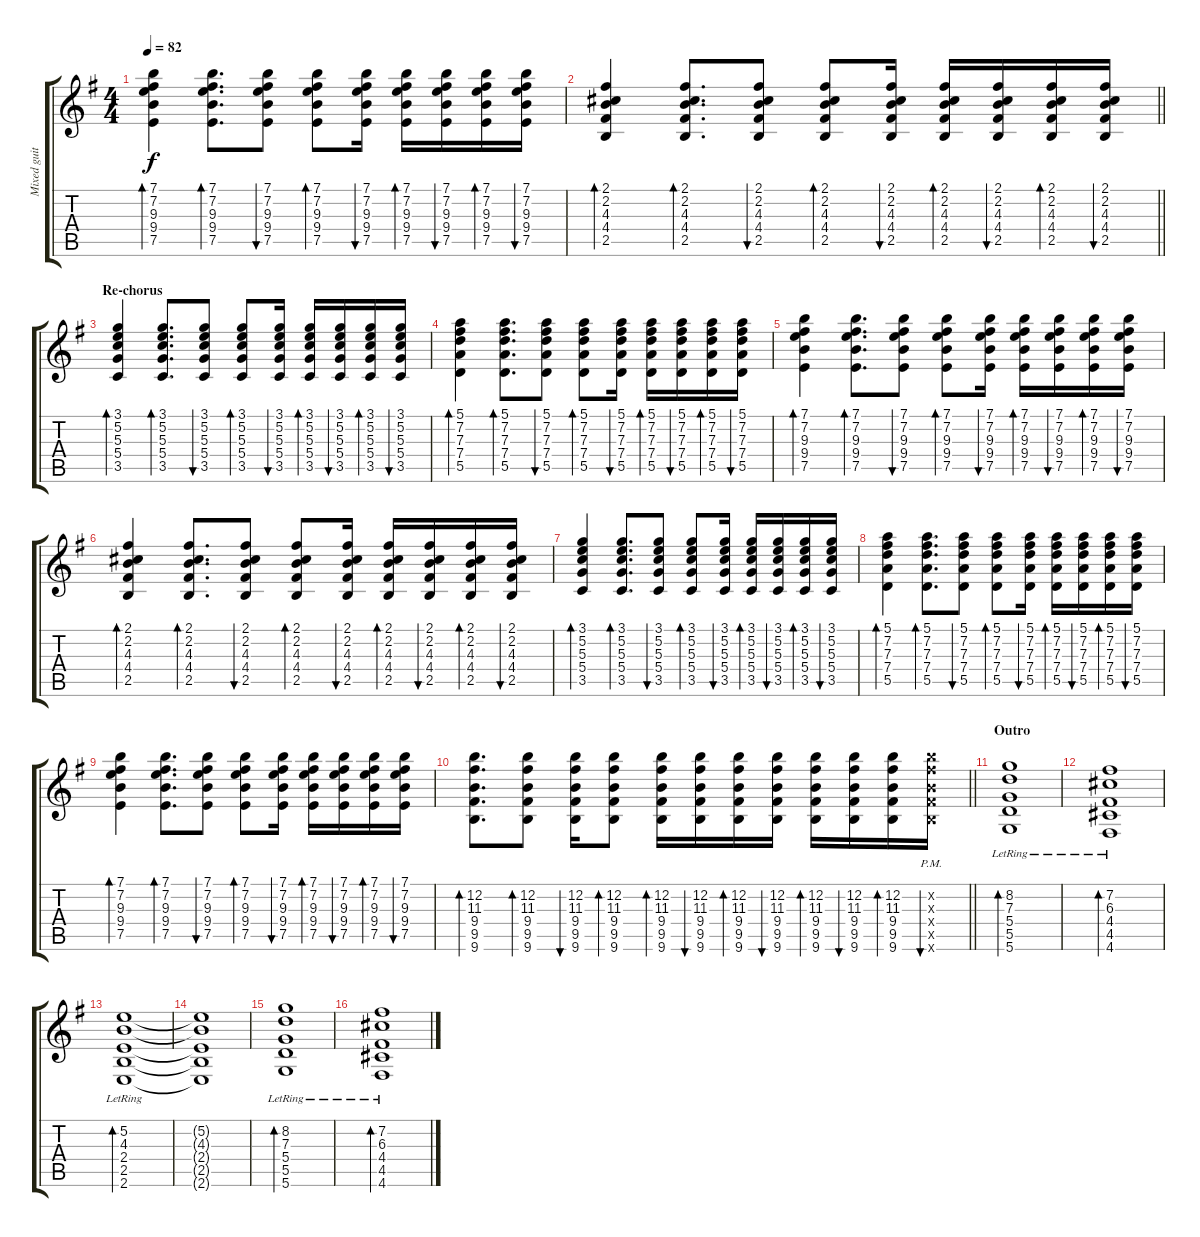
\track ("Mixed guitar" "Mixed guit") {mute instrument acousticguitarsteel}
\staff {score tabs}
\tuning (E4 B3 G3 D3 A2 D2) {hide}
\ts (4 4)
\tempo 82
\clef g2
\ks g
(7.1 7.2 9.3 9.4 7.5).4{bd 60 dy f} (7.1 7.2 9.3 9.4 7.5).8{d bd 60} (7.1 7.2 9.3 9.4 7.5).8{bu 60} (7.1 7.2 9.3 9.4 7.5).8{bd 60} (7.1 7.2 9.3 9.4 7.5).16{bu 60} (7.1 7.2 9.3 9.4 7.5).16{bd 60} (7.1 7.2 9.3 9.4 7.5).16{bu 60} (7.1 7.2 9.3 9.4 7.5).16{bd 60} (7.1 7.2 9.3 9.4 7.5).16{bu 60} |
\barLineRight lightlight
(2.1 2.2 4.3 4.4 2.5).4{bd 60} (2.1 2.2 4.3 4.4 2.5).8{d bd 60} (2.1 2.2 4.3 4.4 2.5).8{bu 60} (2.1 2.2 4.3 4.4 2.5).8{bd 60} (2.1 2.2 4.3 4.4 2.5).16{bu 60} (2.1 2.2 4.3 4.4 2.5).16{bd 60} (2.1 2.2 4.3 4.4 2.5).16{bu 60} (2.1 2.2 4.3 4.4 2.5).16{bd 60} (2.1 2.2 4.3 4.4 2.5).16{bu 60} |
\section ("" "Re-chorus")
(3.1 5.2 5.3 5.4 3.5).4{bd 60} (3.1 5.2 5.3 5.4 3.5).8{d bd 60} (3.1 5.2 5.3 5.4 3.5).8{bu 60} (3.1 5.2 5.3 5.4 3.5).8{bd 60} (3.1 5.2 5.3 5.4 3.5).16{bu 60} (3.1 5.2 5.3 5.4 3.5).16{bd 60} (3.1 5.2 5.3 5.4 3.5).16{bu 60} (3.1 5.2 5.3 5.4 3.5).16{bd 60} (3.1 5.2 5.3 5.4 3.5).16{bu 60} |
(5.1 7.2 7.3 7.4 5.5).4{bd 60} (5.1 7.2 7.3 7.4 5.5).8{d bd 60} (5.1 7.2 7.3 7.4 5.5).8{bu 60} (5.1 7.2 7.3 7.4 5.5).8{bd 60} (5.1 7.2 7.3 7.4 5.5).16{bu 60} (5.1 7.2 7.3 7.4 5.5).16{bd 60} (5.1 7.2 7.3 7.4 5.5).16{bu 60} (5.1 7.2 7.3 7.4 5.5).16{bd 60} (5.1 7.2 7.3 7.4 5.5).16{bu 60} |
(7.1 7.2 9.3 9.4 7.5).4{bd 60} (7.1 7.2 9.3 9.4 7.5).8{d bd 60} (7.1 7.2 9.3 9.4 7.5).8{bu 60} (7.1 7.2 9.3 9.4 7.5).8{bd 60} (7.1 7.2 9.3 9.4 7.5).16{bu 60} (7.1 7.2 9.3 9.4 7.5).16{bd 60} (7.1 7.2 9.3 9.4 7.5).16{bu 60} (7.1 7.2 9.3 9.4 7.5).16{bd 60} (7.1 7.2 9.3 9.4 7.5).16{bu 60} |
(2.1 2.2 4.3 4.4 2.5).4{bd 60} (2.1 2.2 4.3 4.4 2.5).8{d bd 60} (2.1 2.2 4.3 4.4 2.5).8{bu 60} (2.1 2.2 4.3 4.4 2.5).8{bd 60} (2.1 2.2 4.3 4.4 2.5).16{bu 60} (2.1 2.2 4.3 4.4 2.5).16{bd 60} (2.1 2.2 4.3 4.4 2.5).16{bu 60} (2.1 2.2 4.3 4.4 2.5).16{bd 60} (2.1 2.2 4.3 4.4 2.5).16{bu 60} |
(3.1 5.2 5.3 5.4 3.5).4{bd 60} (3.1 5.2 5.3 5.4 3.5).8{d bd 60} (3.1 5.2 5.3 5.4 3.5).8{bu 60} (3.1 5.2 5.3 5.4 3.5).8{bd 60} (3.1 5.2 5.3 5.4 3.5).16{bu 60} (3.1 5.2 5.3 5.4 3.5).16{bd 60} (3.1 5.2 5.3 5.4 3.5).16{bu 60} (3.1 5.2 5.3 5.4 3.5).16{bd 60} (3.1 5.2 5.3 5.4 3.5).16{bu 60} |
(5.1 7.2 7.3 7.4 5.5).4{bd 60} (5.1 7.2 7.3 7.4 5.5).8{d bd 60} (5.1 7.2 7.3 7.4 5.5).8{bu 60} (5.1 7.2 7.3 7.4 5.5).8{bd 60} (5.1 7.2 7.3 7.4 5.5).16{bu 60} (5.1 7.2 7.3 7.4 5.5).16{bd 60} (5.1 7.2 7.3 7.4 5.5).16{bu 60} (5.1 7.2 7.3 7.4 5.5).16{bd 60} (5.1 7.2 7.3 7.4 5.5).16{bu 60} |
(7.1 7.2 9.3 9.4 7.5).4{bd 60} (7.1 7.2 9.3 9.4 7.5).8{d bd 60} (7.1 7.2 9.3 9.4 7.5).8{bu 60} (7.1 7.2 9.3 9.4 7.5).8{bd 60} (7.1 7.2 9.3 9.4 7.5).16{bu 60} (7.1 7.2 9.3 9.4 7.5).16{bd 60} (7.1 7.2 9.3 9.4 7.5).16{bu 60} (7.1 7.2 9.3 9.4 7.5).16{bd 60} (7.1 7.2 9.3 9.4 7.5).16{bu 60} |
\barLineRight lightlight
(12.2 11.3 9.4 9.5 9.6).8{d bd 60} (12.2 11.3 9.4 9.5 9.6).8{bd 60} (12.2 11.3 9.4 9.5 9.6).16{bu 60} (12.2 11.3 9.4 9.5 9.6).8{bd 60} (12.2 11.3 9.4 9.5 9.6).16{bd 60} (12.2 11.3 9.4 9.5 9.6).16{bu 60} (12.2 11.3 9.4 9.5 9.6).16{bd 60} (12.2 11.3 9.4 9.5 9.6).16{bu 60} (12.2 11.3 9.4 9.5 9.6).16{bd 60} (12.2 11.3 9.4 9.5 9.6).16{bu 60} (12.2 11.3 9.4 9.5 9.6).16{bd 60} (12.2{pm x} 11.3{pm x} 9.4{pm x} 9.5{pm x} 9.6{pm x}).16{bu 60} |
\section ("" "Outro")
(8.2{lr} 7.3{lr} 5.4{lr} 5.5{lr} 5.6{lr}).1{bd 240} |
(7.2{lr} 6.3{lr} 4.4{lr} 4.5{lr} 4.6{lr}).1{bd 240} |
(5.2{lr} 4.3{lr} 2.4{lr} 2.5{lr} 2.6{lr}).1{bd 240} |
(5.2{t} 4.3{t} 2.4{t} 2.5{t} 2.6{t}).1 |
(8.2{lr} 7.3{lr} 5.4{lr} 5.5{lr} 5.6{lr}).1{bd 240} |
(7.2{lr} 6.3{lr} 4.4{lr} 4.5{lr} 4.6{lr}).1{bd 240}
